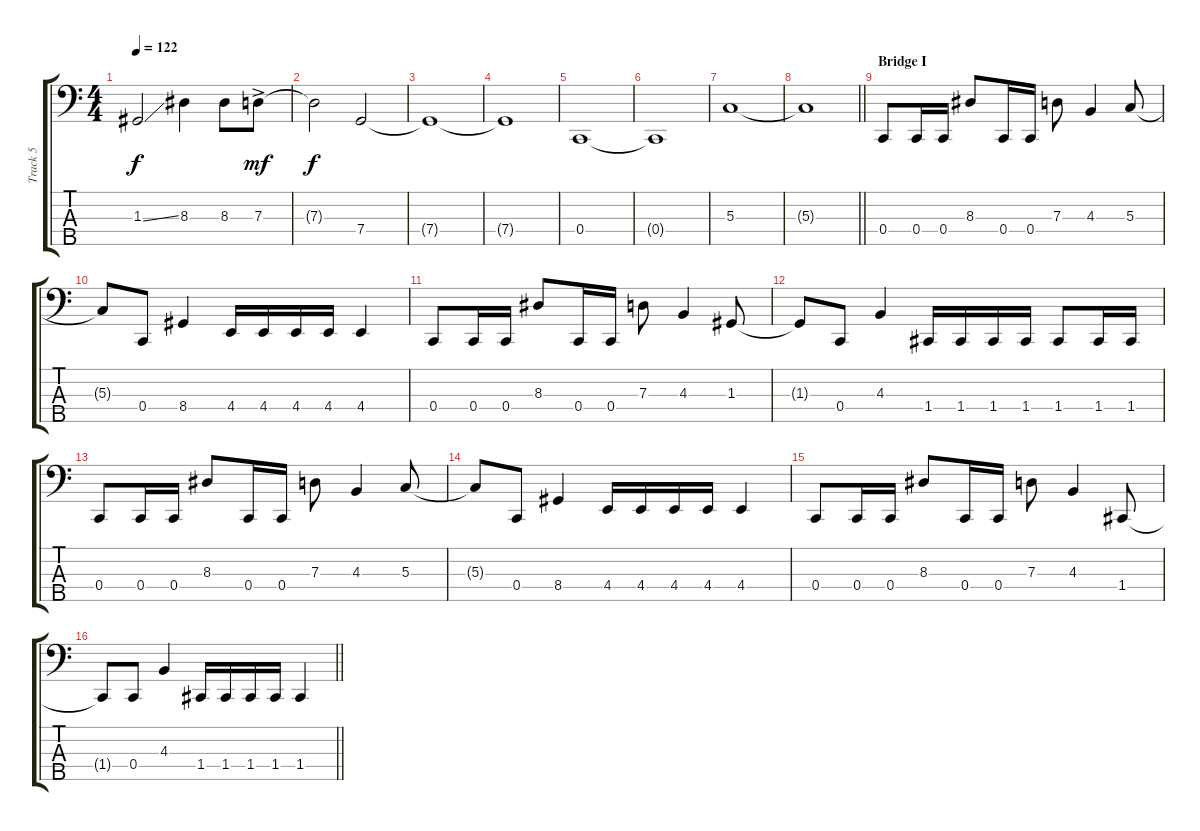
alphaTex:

\track ("Track 5" "Track 5") {instrument electricbasspick}
\staff {score tabs}
\tuning (F2 C2 G1 C1 A0) {hide}
\ts (4 4)
\tempo 122
\clef f4
\ks c
1.3{ss}.2{dy f} 8.3.4 8.3.8 7.3{ac}.8{dy mf} |
7.3{t}.2{dy f} 7.4.2 |
7.4{t}.1 |
7.4{t}.1 |
0.4.1 |
0.4{t}.1 |
5.3.1 |
\barLineRight lightlight
5.3{t}.1 |
\section ("" "Bridge I")
0.4.8 0.4.16 0.4.16 8.3.8 0.4.16 0.4.16 7.3.8 4.3.4 5.3.8 |
5.3{t}.8 0.4.8 8.4.4 4.4.16 4.4.16 4.4.16 4.4.16 4.4.4 |
0.4.8 0.4.16 0.4.16 8.3.8 0.4.16 0.4.16 7.3.8 4.3.4 1.3.8 |
1.3{t}.8 0.4.8 4.3.4 1.4.16 1.4.16 1.4.16 1.4.16 1.4.8 1.4.16 1.4.16 |
0.4.8 0.4.16 0.4.16 8.3.8 0.4.16 0.4.16 7.3.8 4.3.4 5.3.8 |
5.3{t}.8 0.4.8 8.4.4 4.4.16 4.4.16 4.4.16 4.4.16 4.4.4 |
0.4.8 0.4.16 0.4.16 8.3.8 0.4.16 0.4.16 7.3.8 4.3.4 1.4.8 |
\barLineRight lightlight
1.4{t}.8 0.4.8 4.3.4 1.4.16 1.4.16 1.4.16 1.4.16 1.4.4
